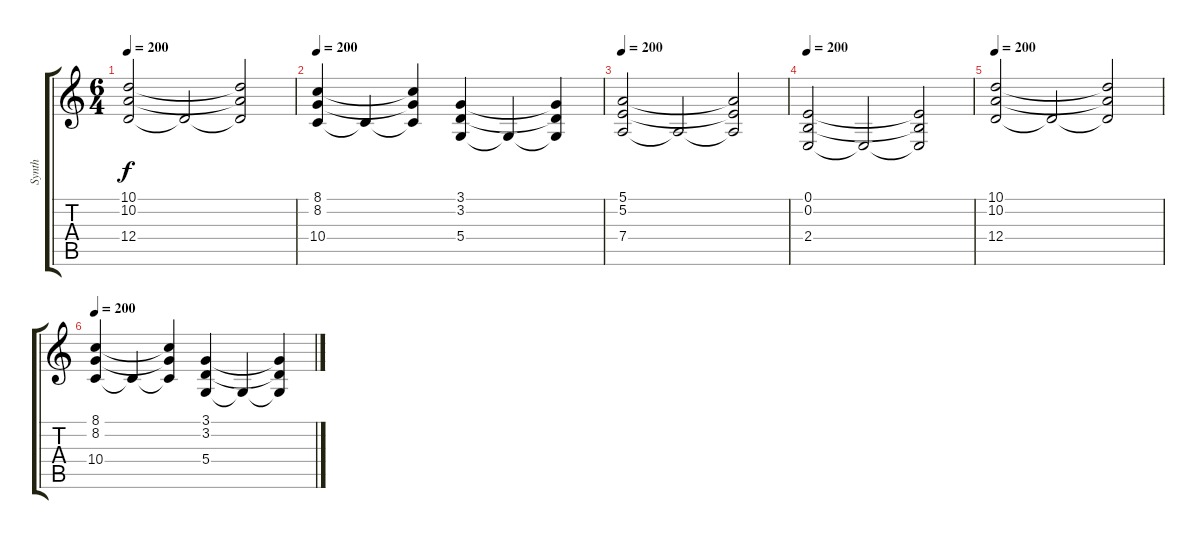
\track ("Synth" "Synth") {instrument stringensemble1}
\staff {score tabs}
\tuning (E4 B3 G3 D3 A2 E2) {hide}
\ts (6 4)
\tempo 200
\clef g2
\ks c
(10.1 10.2 12.4).2{dy f} 12.4{t}.2 (10.1{t} 10.2{t} 12.4{t}).2 |
\tempo 200
(8.1 8.2 10.4).4 10.4{t}.4 (8.1{t} 8.2{t} 10.4{t}).4 (3.1 3.2 5.4).4 5.4{t}.4 (3.1{t} 3.2{t} 5.4{t}).4 |
\tempo 200
(5.1 5.2 7.4).2 7.4{t}.2 (5.1{t} 5.2{t} 7.4{t}).2 |
\tempo 200
(0.1 0.2 2.4).2 2.4{t}.2 (0.1{t} 0.2{t} 2.4{t}).2 |
\tempo 200
(10.1 10.2 12.4).2 12.4{t}.2 (10.1{t} 10.2{t} 12.4{t}).2 |
\tempo 200
(8.1 8.2 10.4).4 10.4{t}.4 (8.1{t} 8.2{t} 10.4{t}).4 (3.1 3.2 5.4).4 5.4{t}.4 (3.1{t} 3.2{t} 5.4{t}).4
